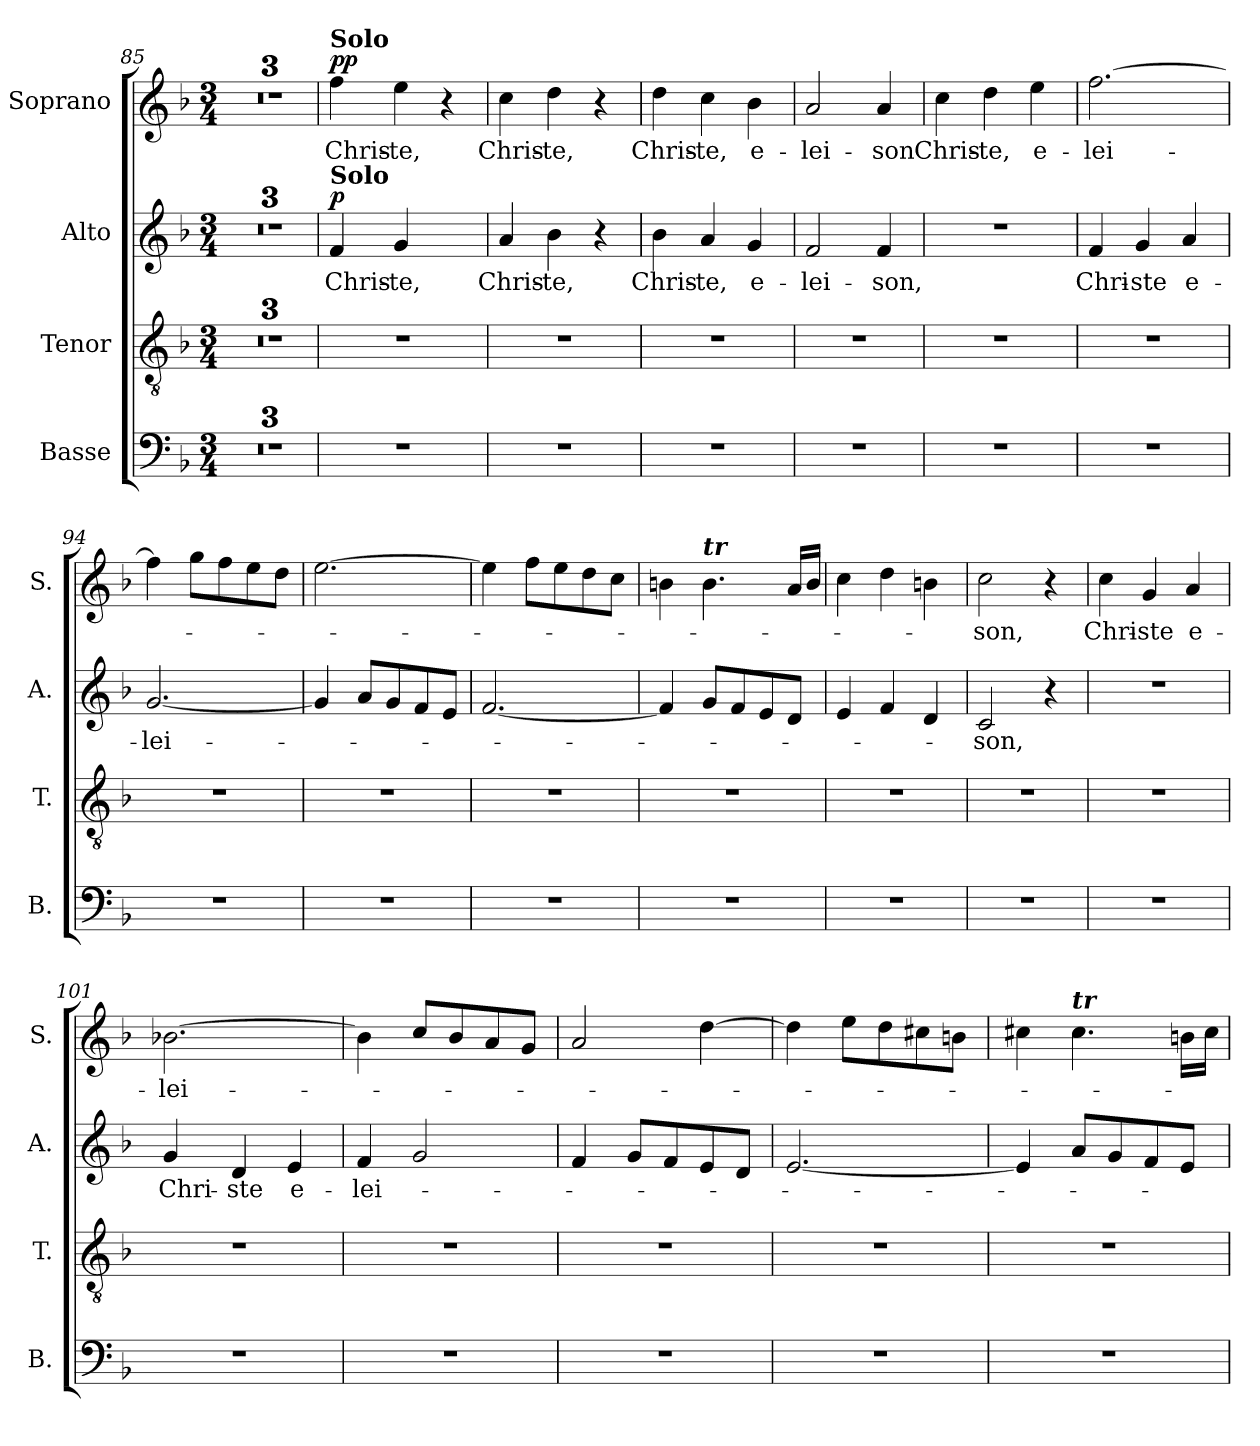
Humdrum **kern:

**kern	**kern	**kern	**text	**dynam	**kern	**text	**dynam
*part4	*part3	*part2	*part2	*part2	*part1	*part1	*part1
*staff4	*staff3	*staff2	*staff2	*staff2	*staff1	*staff1	*staff1
*I"Basse	*I"Tenor	*I"Alto	*	*	*I"Soprano	*	*
*I'B.	*I'T.	*I'A.	*	*	*I'S.	*	*
*clefF4	*clefGv2	*clefG2	*	*	*clefG2	*	*
*k[b-]	*k[b-]	*k[b-]	*	*	*k[b-]	*	*
*M3/4	*M3/4	*M3/4	*	*	*M3/4	*	*
=85	=85	=85	=85	=85	=85	=85	=85
2.r	2.r	2.ryy	.	.	2.ryy	.	.
=86	=86	=86	=86	=86	=86	=86	=86
2.r	2.r	2.ryy	.	.	2.ryy	.	.
=87	=87	=87	=87	=87	=87	=87	=87
2.r;<	2.r;<	2.ryy	.	.	2.ryy	.	.
=88	=88	=88	=88	=88	=88	=88	=88
!	!	!	!	!	!LO:TX:a:B:t=Solo	!	!
!	!	!LO:TX:a:B:t=Solo	!	!	!	!	!
!	!	!	!LO:LY:b	!LO:DY:a	!	!LO:LY:b	!LO:DY:a
!	!	!	!	!	!	!	!LO:DY:n=1:a
2.r	2.r	4f/	Chris-	p	4ff\	Chris-	p p
!	!	!	!LO:LY:b	!	!	!LO:LY:b	!
.	.	4g/	-te,	.	4ee\	-te,	.
.	.	4ryy	.	.	4r	.	.
=89	=89	=89	=89	=89	=89	=89	=89
!	!	!	!LO:LY:b	!	!	!LO:LY:b	!
2.r	2.r	4a/	Chris-	.	4cc\	Chris-	.
!	!	!	!LO:LY:b	!	!	!LO:LY:b	!
.	.	4b-\	-te,	.	4dd\	-te,	.
.	.	4r	.	.	4r	.	.
=90	=90	=90	=90	=90	=90	=90	=90
!	!	!	!LO:LY:b	!	!	!LO:LY:b	!
2.r	2.r	4b-\	Chris-	.	4dd\	Chris-	.
!	!	!	!LO:LY:b	!	!	!LO:LY:b	!
.	.	4a/	-te,	.	4cc\	-te,	.
!	!	!	!LO:LY:b	!	!	!LO:LY:b	!
.	.	4g/	e-	.	4b-\	e-	.
=91	=91	=91	=91	=91	=91	=91	=91
!	!	!	!LO:LY:b	!	!	!LO:LY:b	!
2.r	2.r	2f/	-lei-	.	2a/	-lei-	.
!	!	!	!LO:LY:b	!	!	!LO:LY:b	!
.	.	4f/	-son,	.	4a/	-son	.
=92	=92	=92	=92	=92	=92	=92	=92
!	!	!	!	!	!	!LO:LY:b	!
2.r	2.r	2.r	.	.	4cc\	Chris-	.
!	!	!	!	!	!	!LO:LY:b	!
.	.	.	.	.	4dd\	-te,	.
!	!	!	!	!	!	!LO:LY:b	!
.	.	.	.	.	4ee\	e-	.
=93	=93	=93	=93	=93	=93	=93	=93
!	!	!	!LO:LY:b	!	!	!LO:LY:b	!
2.r	2.r	4f/	Chri-	.	[2.ff\	-lei-	.
!	!	!	!LO:LY:b	!	!	!	!
.	.	4g/	-ste	.	.	.	.
!	!	!	!LO:LY:b	!	!	!	!
.	.	4a/	e-	.	.	.	.
!!LO:LB:g=z
=94	=94	=94	=94	=94	=94	=94	=94
!	!	!	!LO:LY:b	!	!	!	!
2.r	2.r	[2.g/	-lei-	.	4ff\]	.	.
.	.	.	.	.	8gg\L	.	.
.	.	.	.	.	8ff\	.	.
.	.	.	.	.	8ee\	.	.
.	.	.	.	.	8dd\J	.	.
=95	=95	=95	=95	=95	=95	=95	=95
2.r	2.r	4g/]	.	.	[2.ee\	.	.
.	.	8a/L	.	.	.	.	.
.	.	8g/	.	.	.	.	.
.	.	8f/	.	.	.	.	.
.	.	8e/J	.	.	.	.	.
=96	=96	=96	=96	=96	=96	=96	=96
2.r	2.r	[2.f/	.	.	4ee\]	.	.
.	.	.	.	.	8ff\L	.	.
.	.	.	.	.	8ee\	.	.
.	.	.	.	.	8dd\	.	.
.	.	.	.	.	8cc\J	.	.
=97	=97	=97	=97	=97	=97	=97	=97
2.r	2.r	4f/]	.	.	4bn\	.	.
!	!	!	!	!	!LO:TX:a:Bi:t=tr	!	!
.	.	8g/L	.	.	4.b\	.	.
.	.	8f/	.	.	.	.	.
.	.	8e/	.	.	.	.	.
.	.	8d/J	.	.	16a/LL	.	.
.	.	.	.	.	16b/JJ	.	.
=98	=98	=98	=98	=98	=98	=98	=98
2.r	2.r	4e/	.	.	4cc\	.	.
.	.	4f/	.	.	4dd\	.	.
.	.	4d/	.	.	4bn\	.	.
=99	=99	=99	=99	=99	=99	=99	=99
!	!	!	!LO:LY:b	!	!	!LO:LY:b	!
2.r	2.r	2c/	son,	.	2cc\	-son,	.
.	.	4r	.	.	4r	.	.
=100	=100	=100	=100	=100	=100	=100	=100
!	!	!	!	!	!	!LO:LY:b	!
2.r	2.r	2.r	.	.	4cc\	Chri-	.
!	!	!	!	!	!	!LO:LY:b	!
.	.	.	.	.	4g/	-ste	.
!	!	!	!	!	!	!LO:LY:b	!
.	.	.	.	.	4a/	e-	.
=101	=101	=101	=101	=101	=101	=101	=101
!	!	!	!LO:LY:b	!	!	!LO:LY:b	!
2.r	2.r	4g/	Chri-	.	[2.b-X\	-lei-	.
!	!	!	!LO:LY:b	!	!	!	!
.	.	4d/	-ste	.	.	.	.
!	!	!	!LO:LY:b	!	!	!	!
.	.	4e/	e-	.	.	.	.
=102	=102	=102	=102	=102	=102	=102	=102
!	!	!	!LO:LY:b	!	!	!	!
2.r	2.r	4f/	-lei-	.	4b-\]	.	.
.	.	2g/	.	.	8cc/L	.	.
.	.	.	.	.	8b-/	.	.
.	.	.	.	.	8a/	.	.
.	.	.	.	.	8g/J	.	.
=103	=103	=103	=103	=103	=103	=103	=103
2.r	2.r	4f/	.	.	2a/	.	.
.	.	8g/L	.	.	.	.	.
.	.	8f/	.	.	.	.	.
.	.	8e/	.	.	[4dd\	.	.
.	.	8d/J	.	.	.	.	.
!!LO:PB:g=z
=104	=104	=104	=104	=104	=104	=104	=104
2.r	2.r	[2.e/	.	.	4dd\]	.	.
.	.	.	.	.	8ee\L	.	.
.	.	.	.	.	8dd\	.	.
.	.	.	.	.	8cc#X\	.	.
.	.	.	.	.	8bn\J	.	.
=105	=105	=105	=105	=105	=105	=105	=105
2.r	2.r	4e/]	.	.	4cc#X\	.	.
!	!	!	!	!	!LO:TX:a:Bi:t=tr	!	!
.	.	8a/L	.	.	4.cc#\	.	.
.	.	8g/	.	.	.	.	.
.	.	8f/	.	.	.	.	.
.	.	8e/J	.	.	16bn\LL	.	.
.	.	.	.	.	16cc#\JJ	.	.
=	=	=	=	=	=	=	=
*-	*-	*-	*-	*-	*-	*-	*-
